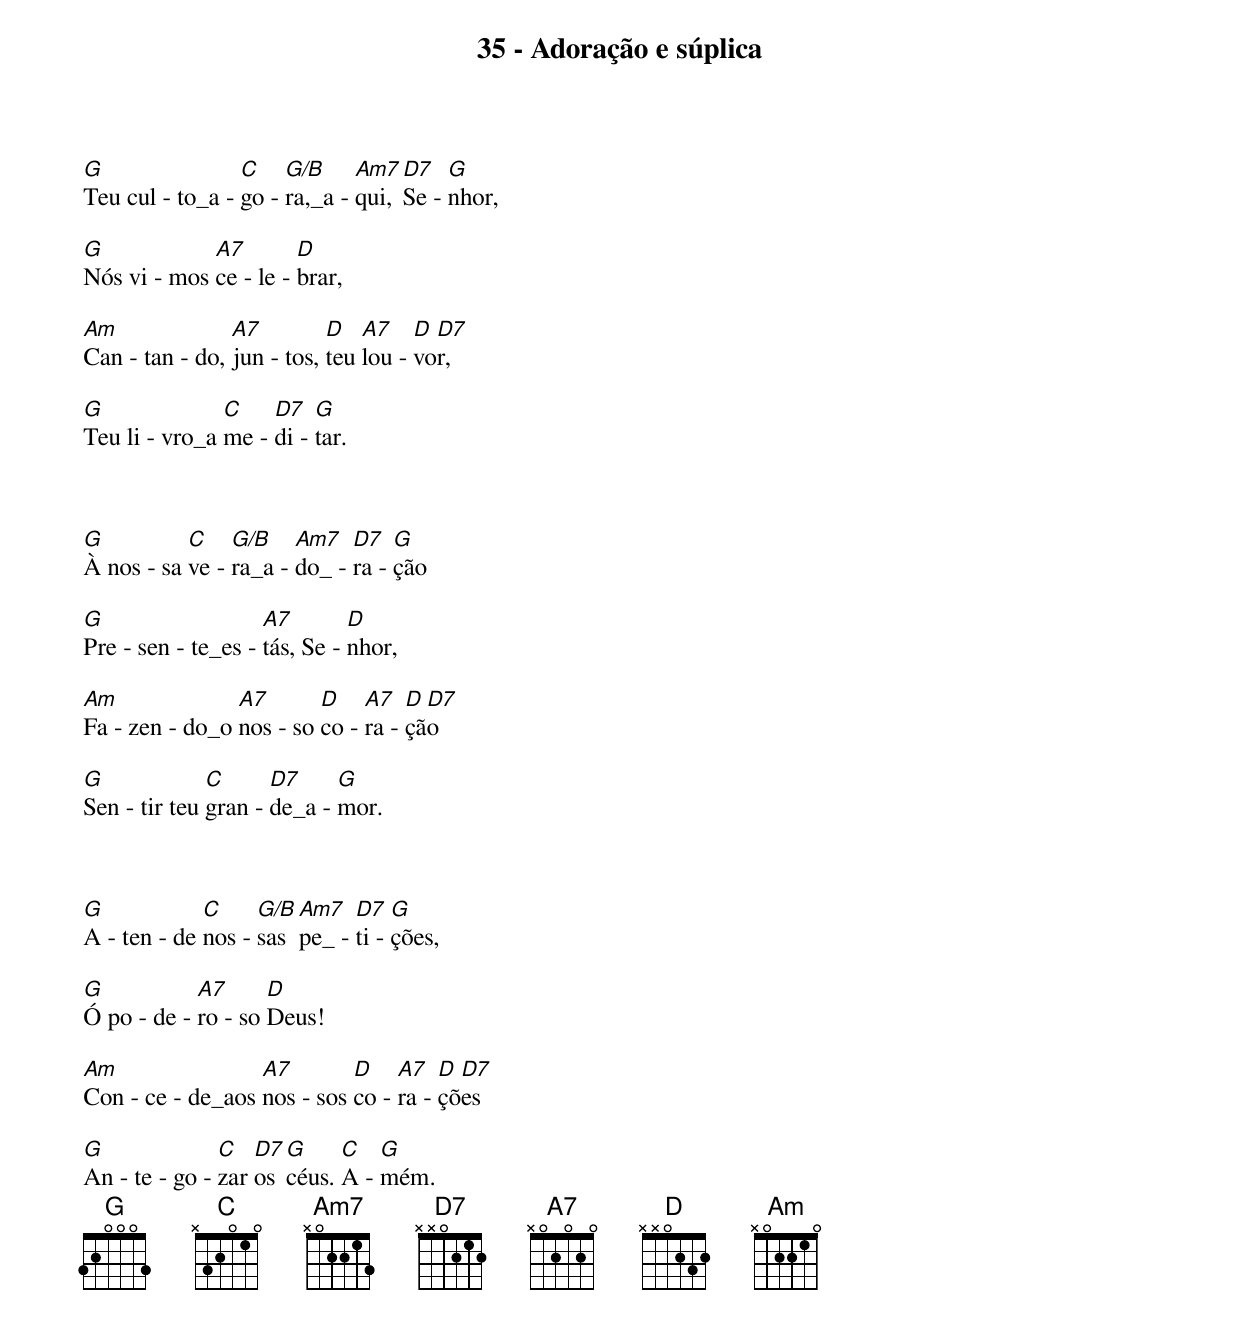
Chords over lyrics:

35 - Adoração e súplica

G                C    G/B     Am7  D7   G
Teu cul - to_a - go - ra,_a - qui, Se - nhor,

G            A7        D
Nós vi - mos ce - le - brar,

Am              A7         D   A7    D D7
Can - tan - do, jun - tos, teu lou - vor,

G              C    D7   G
Teu li - vro_a me - di - tar.



G          C    G/B    Am7   D7   G
À nos - sa ve - ra_a - do_ - ra - ção

G                   A7        D
Pre - sen - te_es - tás, Se - nhor,

Am              A7       D    A7   D D7
Fa - zen - do_o nos - so co - ra - ção

G             C      D7     G
Sen - tir teu gran - de_a - mor.



G            C     G/B Am7   D7   G
A - ten - de nos - sas pe_ - ti - ções,

G           A7      D
Ó po - de - ro - so Deus!

Am                A7        D    A7   D D7
Con - ce - de_aos nos - sos co - ra - ções

G              C   D7 G     C   G
An - te - go - zar os céus. A - mém.
